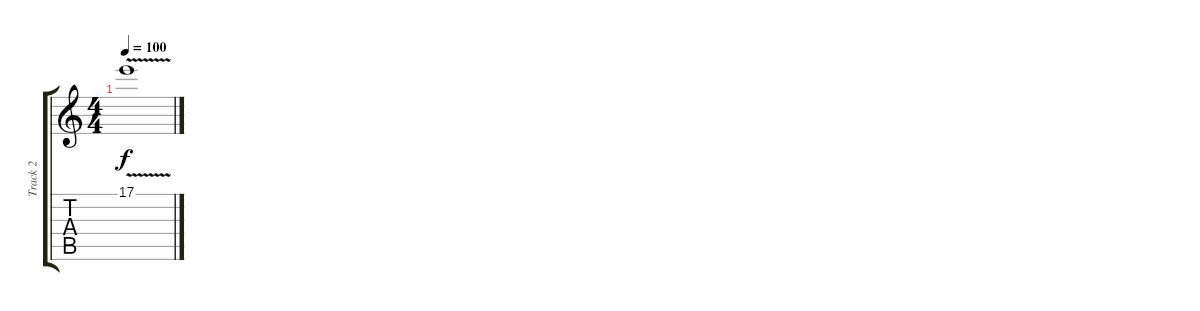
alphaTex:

\track ("Track 2" "Track 2") {instrument distortionguitar}
\staff {score tabs}
\tuning (B3 Gb3 D3 A2 E2 B1) {hide}
\ts (4 4)
\tempo 100
\clef g2
\ks c
17.1{v}.1{dy f}
